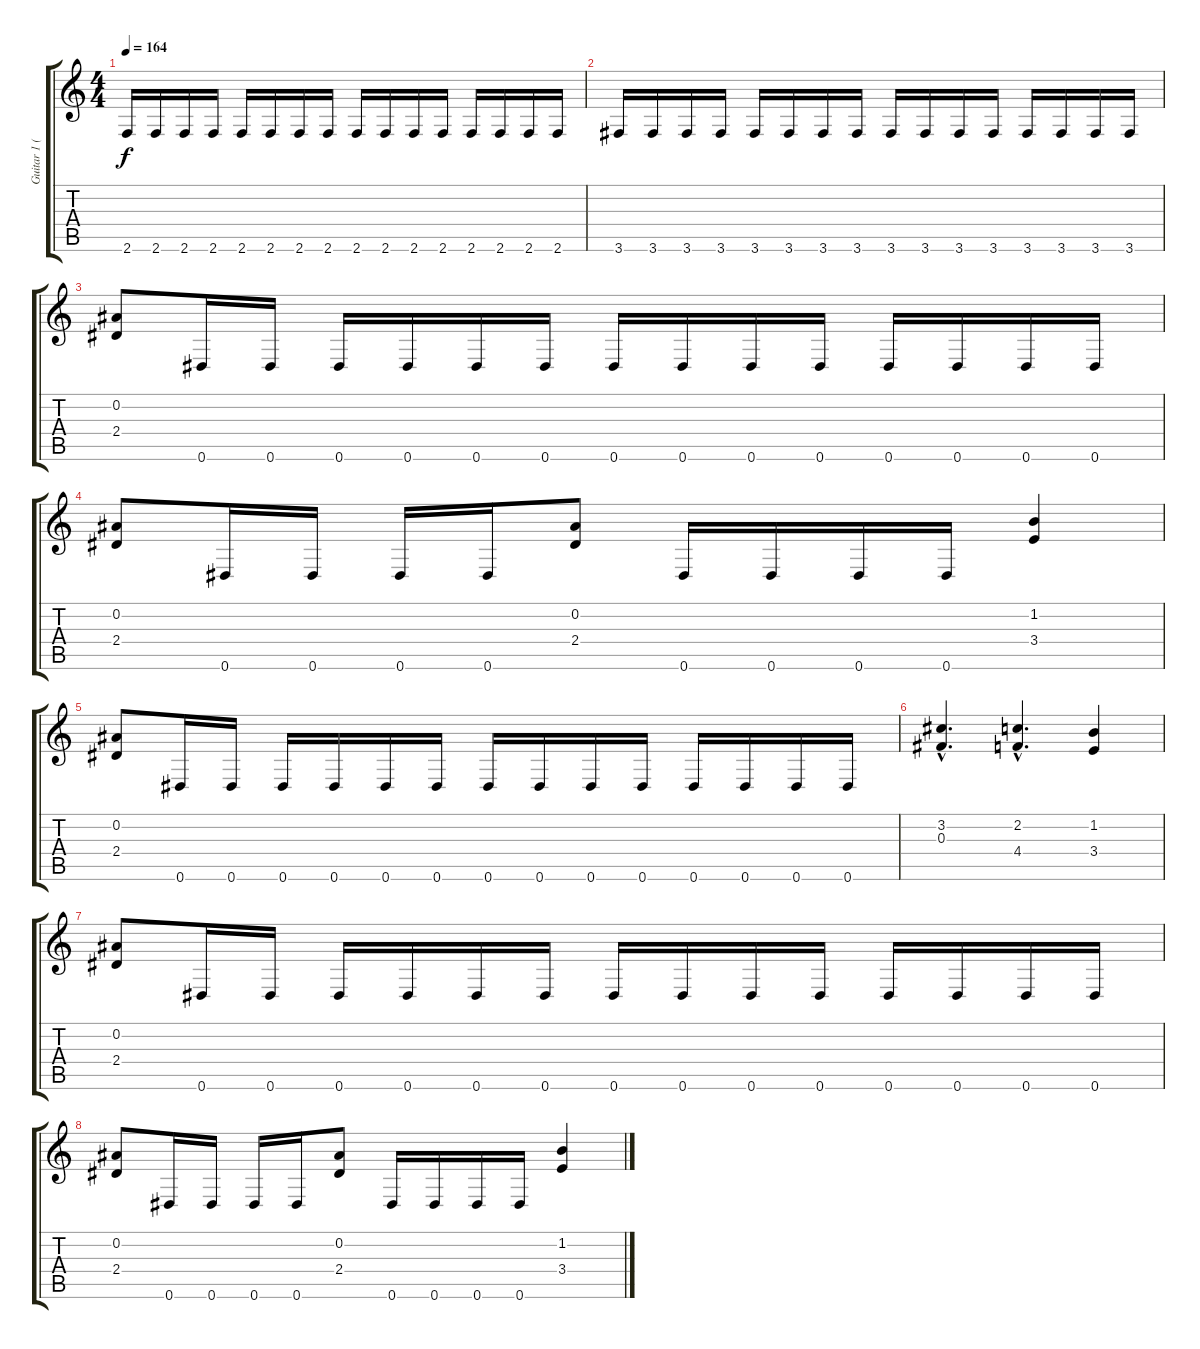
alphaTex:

\track ("Guitar 1 (Jeff)" "Guitar 1 (") {instrument distortionguitar}
\staff {score tabs}
\tuning (Eb4 Bb3 Gb3 Db3 Ab2 Eb2) {hide}
\ts (4 4)
\tempo 164
\clef g2
\ks c
2.6.16{dy f} 2.6.16 2.6.16 2.6.16 2.6.16 2.6.16 2.6.16 2.6.16 2.6.16 2.6.16 2.6.16 2.6.16 2.6.16 2.6.16 2.6.16 2.6.16 |
3.6.16 3.6.16 3.6.16 3.6.16 3.6.16 3.6.16 3.6.16 3.6.16 3.6.16 3.6.16 3.6.16 3.6.16 3.6.16 3.6.16 3.6.16 3.6.16 |
(0.2 2.4).8 0.6.16 0.6.16 0.6.16 0.6.16 0.6.16 0.6.16 0.6.16 0.6.16 0.6.16 0.6.16 0.6.16 0.6.16 0.6.16 0.6.16 |
(0.2 2.4).8 0.6.16 0.6.16 0.6.16 0.6.16 (0.2 2.4).8 0.6.16 0.6.16 0.6.16 0.6.16 (1.2 3.4).4 |
(0.2 2.4).8 0.6.16 0.6.16 0.6.16 0.6.16 0.6.16 0.6.16 0.6.16 0.6.16 0.6.16 0.6.16 0.6.16 0.6.16 0.6.16 0.6.16 |
(3.2{hac} 0.3{hac}).4{d} (2.2{hac} 4.4{hac}).4{d} (1.2 3.4).4 |
(0.2 2.4).8 0.6.16 0.6.16 0.6.16 0.6.16 0.6.16 0.6.16 0.6.16 0.6.16 0.6.16 0.6.16 0.6.16 0.6.16 0.6.16 0.6.16 |
(0.2 2.4).8 0.6.16 0.6.16 0.6.16 0.6.16 (0.2 2.4).8 0.6.16 0.6.16 0.6.16 0.6.16 (1.2 3.4).4
